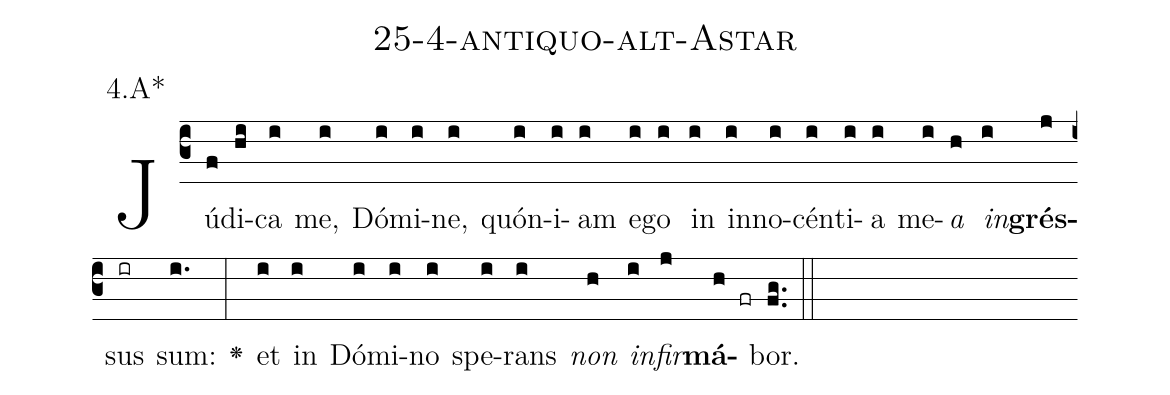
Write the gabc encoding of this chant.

name: 25-4-antiquo-alt-Astar;
annotation: 4.A*;
%%
(c3)Jú(f)di(hi)ca(i) me,(i) Dó(i)mi(i)ne,(i) quón(i)i(i)am(i) e(i)go(i) in(i) in(i)no(i)cén(i)ti(i)a(i) me(i)<i>a</i>(h) <i>in</i>(i)<b>grés</b>(j)sus(ir) sum:(i.) <v>\greheightstar</v>(:) et(i) in(i) Dó(i)mi(i)no(i) spe(i)rans(i) <i>non</i>(h) <i>in</i>(i)<i>fir</i>(j)<b>má</b>(h fr)bor.(fg..) (::)


%E(i) u(h) o(i) u(j) a(h) e.(fg..) (::)
